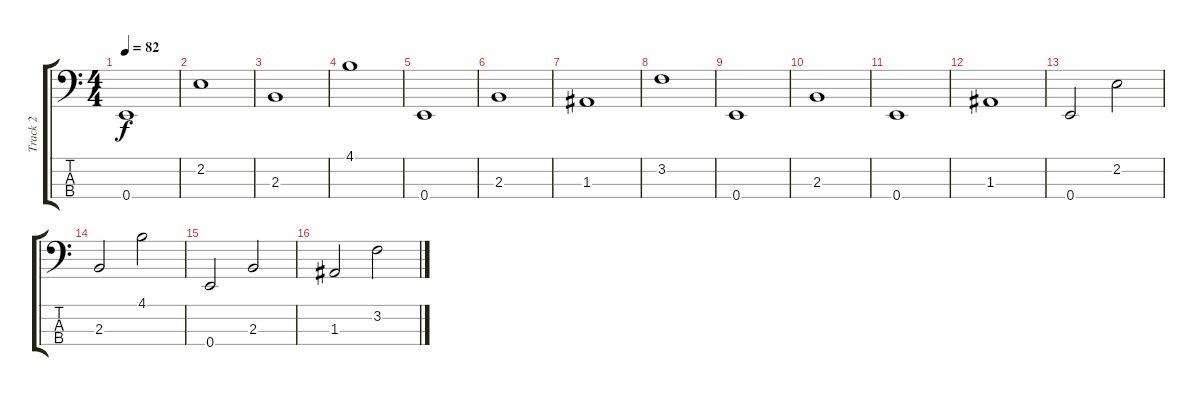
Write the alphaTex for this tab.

\track ("Track 2" "Track 2") {instrument contrabass}
\staff {score tabs}
\tuning (G2 D2 A1 E1) {hide}
\ts (4 4)
\tempo 82
\clef f4
\ks c
0.4.1{dy f instrument contrabass} |
2.2.1 |
2.3.1 |
4.1.1 |
0.4.1 |
2.3.1 |
1.3.1 |
3.2.1 |
0.4.1 |
2.3.1 |
0.4.1 |
1.3.1 |
0.4.2 2.2.2 |
2.3.2 4.1.2 |
0.4.2 2.3.2 |
1.3.2 3.2.2
